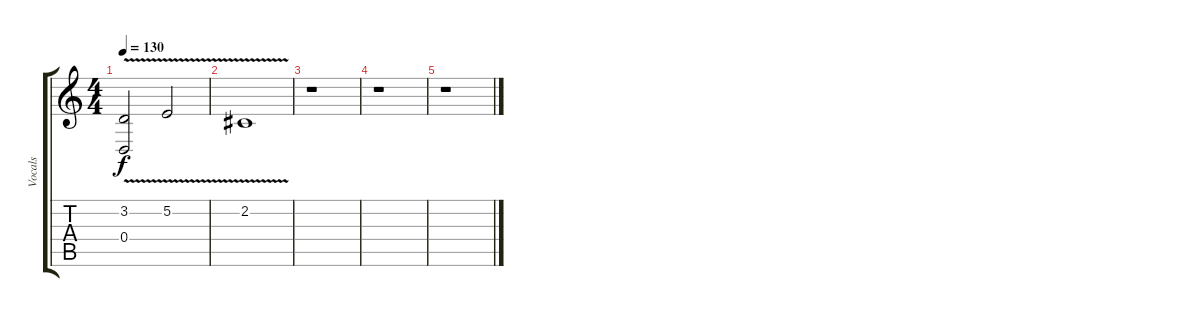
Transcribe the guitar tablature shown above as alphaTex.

\track ("Vocals" "Vocals") {instrument tuba}
\staff {score tabs}
\tuning (E4 B3 G3 D3 A2 E2) {hide}
\ts (4 4)
\tempo 130
\clef g2
\ks c
(3.2{v} 0.4).2{dy f} 5.2{v}.2 |
2.2{v}.1 |
r.1 |
r.1 |
r.1
